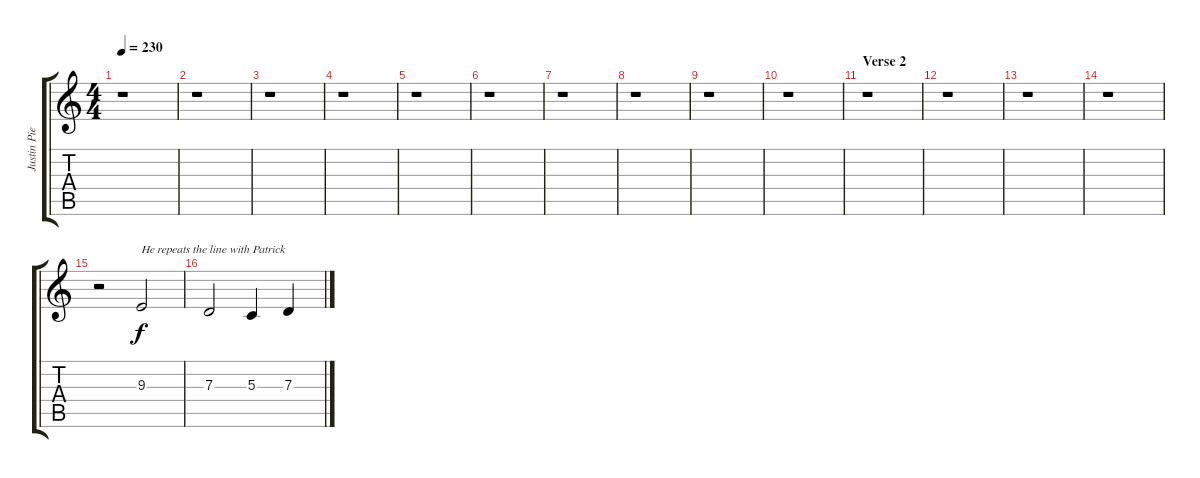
\track ("Justin Pierre (Backing Vocals)" "Justin Pie") {instrument oboe}
\staff {score tabs}
\tuning (E4 B3 G3 D3 A2 E2) {hide}
\ts (4 4)
\tempo 230
\clef g2
\ks c
r.1{dy f} |
r.1 |
r.1 |
r.1 |
r.1 |
r.1 |
r.1 |
r.1 |
r.1 |
r.1 |
\section ("" "Verse 2")
r.1 |
r.1 |
r.1 |
r.1 |
r.2 9.3.2{txt "He repeats the line with Patrick"} |
7.3.2 5.3.4 7.3.4
